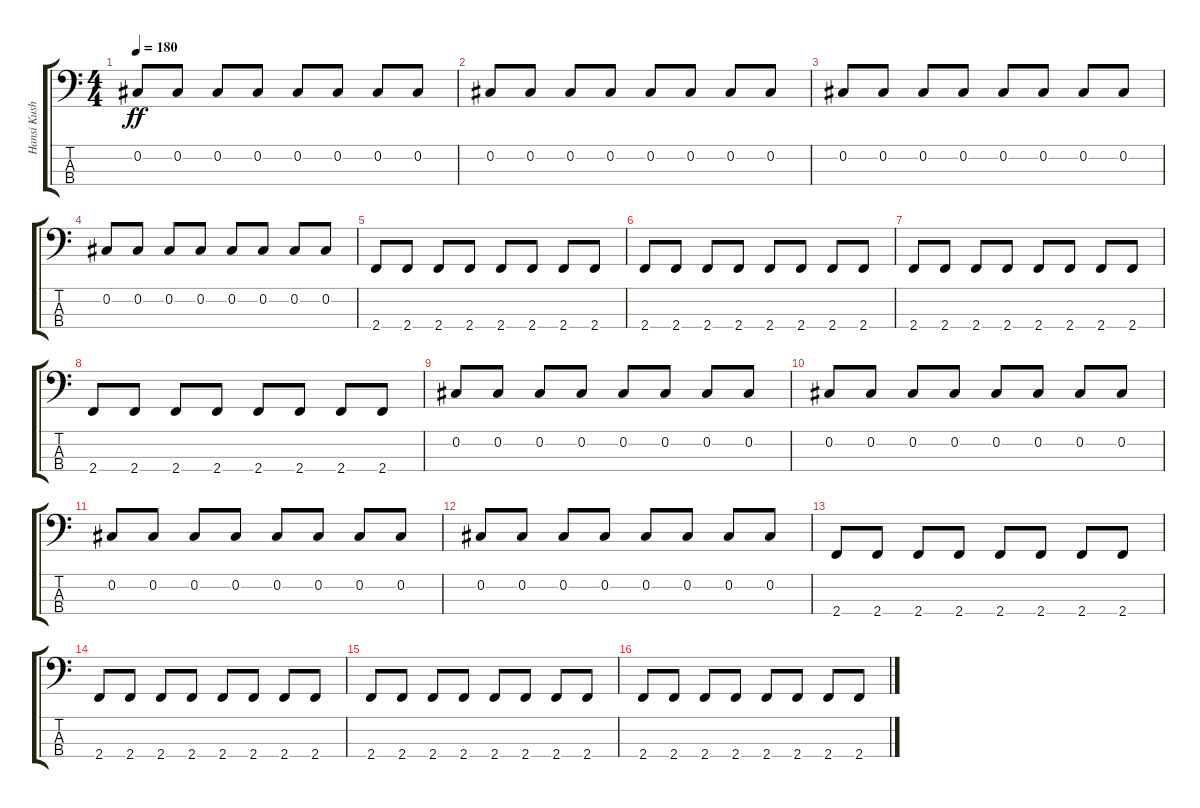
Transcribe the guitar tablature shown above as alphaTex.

\track ("Hansi Kush" "Hansi Kush") {instrument electricbassfinger}
\staff {score tabs}
\tuning (Gb2 Db2 Ab1 Eb1) {hide}
\ts (4 4)
\tempo 180
\clef f4
\ks c
0.2.8{dy ff} 0.2.8 0.2.8 0.2.8 0.2.8 0.2.8 0.2.8 0.2.8 |
0.2.8 0.2.8 0.2.8 0.2.8 0.2.8 0.2.8 0.2.8 0.2.8 |
0.2.8 0.2.8 0.2.8 0.2.8 0.2.8 0.2.8 0.2.8 0.2.8 |
0.2.8 0.2.8 0.2.8 0.2.8 0.2.8 0.2.8 0.2.8 0.2.8 |
2.4.8 2.4.8 2.4.8 2.4.8 2.4.8 2.4.8 2.4.8 2.4.8 |
2.4.8 2.4.8 2.4.8 2.4.8 2.4.8 2.4.8 2.4.8 2.4.8 |
2.4.8 2.4.8 2.4.8 2.4.8 2.4.8 2.4.8 2.4.8 2.4.8 |
2.4.8 2.4.8 2.4.8 2.4.8 2.4.8 2.4.8 2.4.8 2.4.8 |
0.2.8 0.2.8 0.2.8 0.2.8 0.2.8 0.2.8 0.2.8 0.2.8 |
0.2.8 0.2.8 0.2.8 0.2.8 0.2.8 0.2.8 0.2.8 0.2.8 |
0.2.8 0.2.8 0.2.8 0.2.8 0.2.8 0.2.8 0.2.8 0.2.8 |
0.2.8 0.2.8 0.2.8 0.2.8 0.2.8 0.2.8 0.2.8 0.2.8 |
2.4.8 2.4.8 2.4.8 2.4.8 2.4.8 2.4.8 2.4.8 2.4.8 |
2.4.8 2.4.8 2.4.8 2.4.8 2.4.8 2.4.8 2.4.8 2.4.8 |
2.4.8 2.4.8 2.4.8 2.4.8 2.4.8 2.4.8 2.4.8 2.4.8 |
2.4.8 2.4.8 2.4.8 2.4.8 2.4.8 2.4.8 2.4.8 2.4.8
